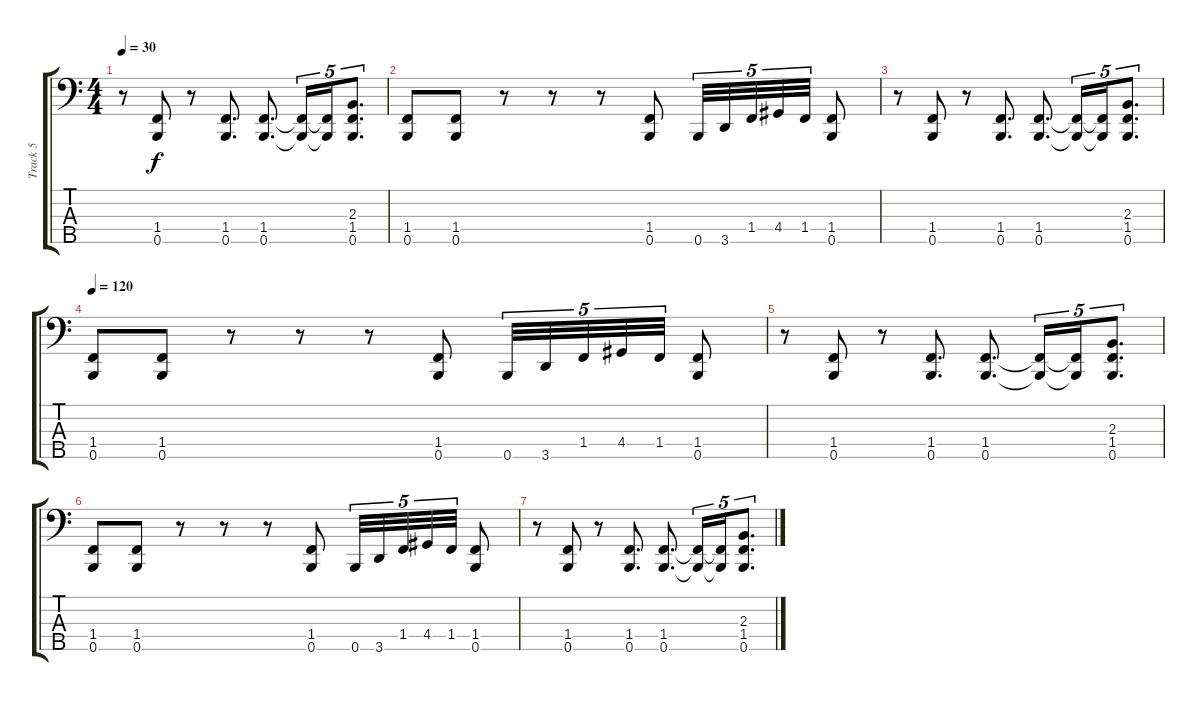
\track ("Track 5" "Track 5") {instrument electricbasspick}
\staff {score tabs}
\tuning (G2 D2 A1 E1 B0) {hide}
\ts (4 4)
\tempo 30
\clef f4
\ks c
r.8{dy f} (1.4 0.5).8 r.8 (1.4 0.5).8{d} (1.4 0.5).8{d} (1.4{t} 0.5{t}).16{tu (5 4)} (1.4{t} 0.5{t}).16{tu (5 4)} (2.3 1.4 0.5).8{d tu (5 4)} |
(1.4 0.5).8 (1.4 0.5).8 r.8 r.8 r.8 (1.4 0.5).8 0.5.32{tu (5 4)} 3.5.32{tu (5 4)} 1.4.32{tu (5 4)} 4.4.32{tu (5 4)} 1.4.32{tu (5 4)} (1.4 0.5).8 |
r.8 (1.4 0.5).8 r.8 (1.4 0.5).8{d} (1.4 0.5).8{d} (1.4{t} 0.5{t}).16{tu (5 4)} (1.4{t} 0.5{t}).16{tu (5 4)} (2.3 1.4 0.5).8{d tu (5 4)} |
\tempo 120
(1.4 0.5).8 (1.4 0.5).8 r.8 r.8 r.8 (1.4 0.5).8 0.5.32{tu (5 4)} 3.5.32{tu (5 4)} 1.4.32{tu (5 4)} 4.4.32{tu (5 4)} 1.4.32{tu (5 4)} (1.4 0.5).8 |
r.8 (1.4 0.5).8 r.8 (1.4 0.5).8{d} (1.4 0.5).8{d} (1.4{t} 0.5{t}).16{tu (5 4)} (1.4{t} 0.5{t}).16{tu (5 4)} (2.3 1.4 0.5).8{d tu (5 4)} |
(1.4 0.5).8 (1.4 0.5).8 r.8 r.8 r.8 (1.4 0.5).8 0.5.32{tu (5 4)} 3.5.32{tu (5 4)} 1.4.32{tu (5 4)} 4.4.32{tu (5 4)} 1.4.32{tu (5 4)} (1.4 0.5).8 |
r.8 (1.4 0.5).8 r.8 (1.4 0.5).8{d} (1.4 0.5).8{d} (1.4{t} 0.5{t}).16{tu (5 4)} (1.4{t} 0.5{t}).16{tu (5 4)} (2.3 1.4 0.5).8{d tu (5 4)}
